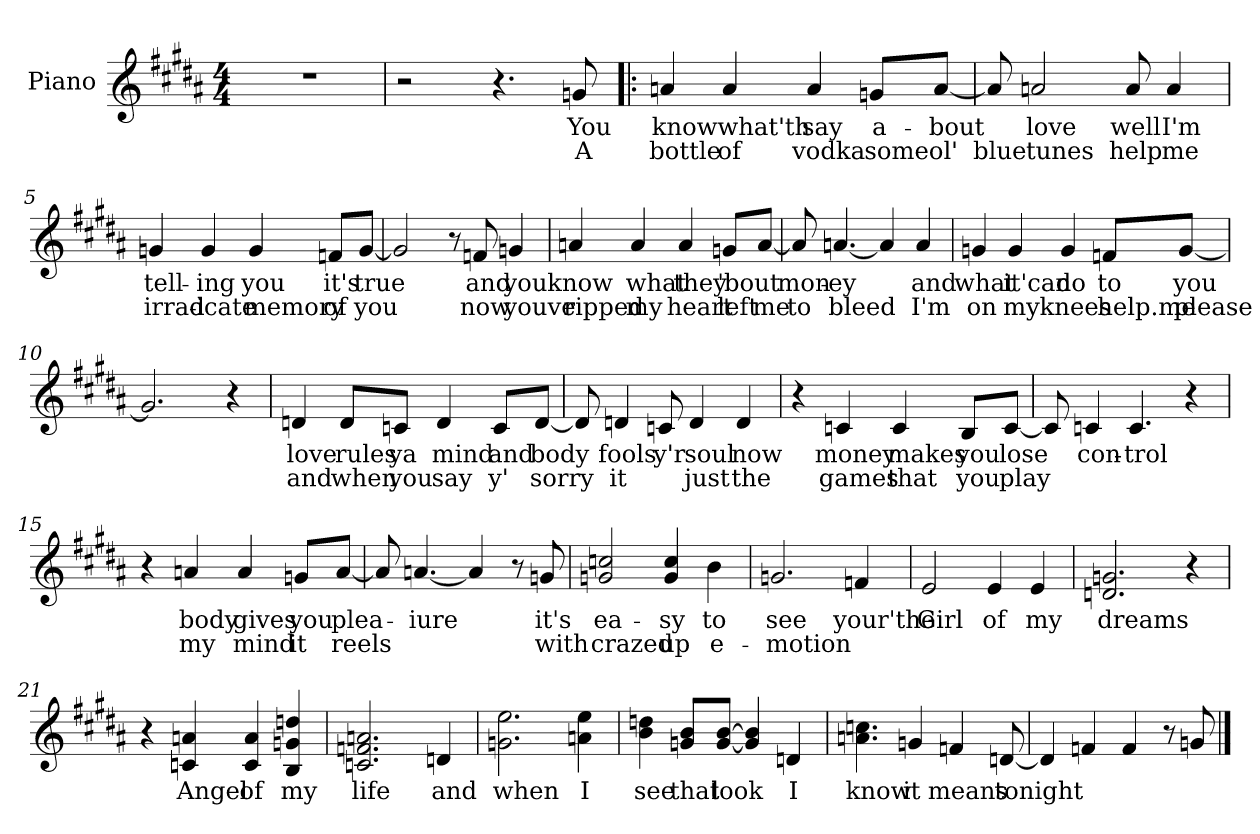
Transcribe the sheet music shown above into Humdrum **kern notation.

**kern	**text	**text
*part1	*part1	*part1
*staff1	*staff1	*staff1
*I"Piano	*	*
*I'Pno	*	*
*clefG2	*	*
*k[f#c#g#d#a#]	*	*
*B:	*	*
*M4/4	*	*
=1	=1	=1
1r	.	.
*MM120	*	*
=2	=2	=2
2r	.	.
4.r	.	.
8gn/	You	A
=3!|:	=3!|:	=3!|:
4an/	know	bottle
4a/	what'th	of
4a/	say	vodka
8gn/L	-a-	some
[8a/J	bout	ol'
=4	=4	=4
8a/]	.	blue
2a/	love	tunes
8a/	well	help
4a/	I'm	me
!!LO:LB:g=z
=5	=5	=5
4gn/	-tell-	-irrad-
4g/	ing	icate
4g/	you	memory
8fn/L	it's	of
[8g/J	true	you
=6	=6	=6
2g/]	.	.
8r	.	.
8fn/	and	now
4g/	you	youve
!!LO:LB:g=z
=7	=7	=7
4an/	know	ripped
4a/	what	my
4a/	they	heart
8gn/L	'bout	left
[8a/J	.	me
=8	=8	=8
8a/]	-mon-	to
[4.a/	ey	bleed
4a/]	.	.
4a/	and	I'm
!!LO:LB:g=z
=9	=9	=9
4gn/	what	on
4g/	it'can	my
4g/	do	knees
8fn/L	to	help.me
[8g/J	you	please
=10	=10	=10
2.g/]	.	.
4r	.	.
!!LO:LB:g=z
=11	=11	=11
4dn/	love	and
8d/L	rules	when
8cn/J	ya	you
4d/	mind	say
8c/L	and	y'
[8d/J	body	sorry
=12	=12	=12
8d/]	.	.
4d/	fools	it
8cn/	y'r	.
4d/	soul	just
4d/	now	the
!!LO:LB:g=z
=13	=13	=13
4r	.	.
4cn/	money	games
4c/	makes	that
8B/L	you	you
[8c/J	lose	play
=14	=14	=14
8c/]	.	.
4c/	-con-	.
4.c/	trol	.
4r	.	.
=15	=15	=15
4r	.	.
4an/	body	my
4a/	gives	mind
8gn/L	you	it
[8a/J	-plea-	reels
!!LO:LB:g=z
=16	=16	=16
8a/]	.	.
[4.a/	iure	.
4a/]	.	.
8r	.	.
8gn/	it's	with
=17	=17	=17
2gn/ 2ccn/	-ea-	crazed
4g/ 4cc/	sy	up
4b\	to	-e-
=18	=18	=18
2.gn/	see	motion
4fn/	your'the	.
=19	=19	=19
2e/	Girl	.
4e/	of	.
4e/	my	.
=20	=20	=20
2.dn/ 2.gn/	dreams	.
4r	.	.
!!LO:LB:g=z
=21	=21	=21
4r	.	.
4cn/ 4an/	Angel	.
4c/ 4a/	of	.
4B/ 4gn/ 4ddn/	my	.
=22	=22	=22
2.cn/ 2.fn/ 2.an/	life	.
4dn/	and	.
=23	=23	=23
2.gn\ 2.ee\	when	.
4an\ 4ee\	I	.
=24	=24	=24
4b\ 4ddn\	see	.
8gn/ 8b/L	that	.
[8g/ [8b/J	look	.
4g/] 4b/]	.	.
4dn/	I	.
!!LO:LB:g=z
=25	=25	=25
4.an\ 4.ccn\	know	.
4gn/	it	.
4fn/	means	.
[8dn/	tonight	.
=26	=26	=26
4d/]	.	.
4fn/	.	.
4f/	.	.
8r	.	.
8gn/	.	.
==	==	==
*-	*-	*-
